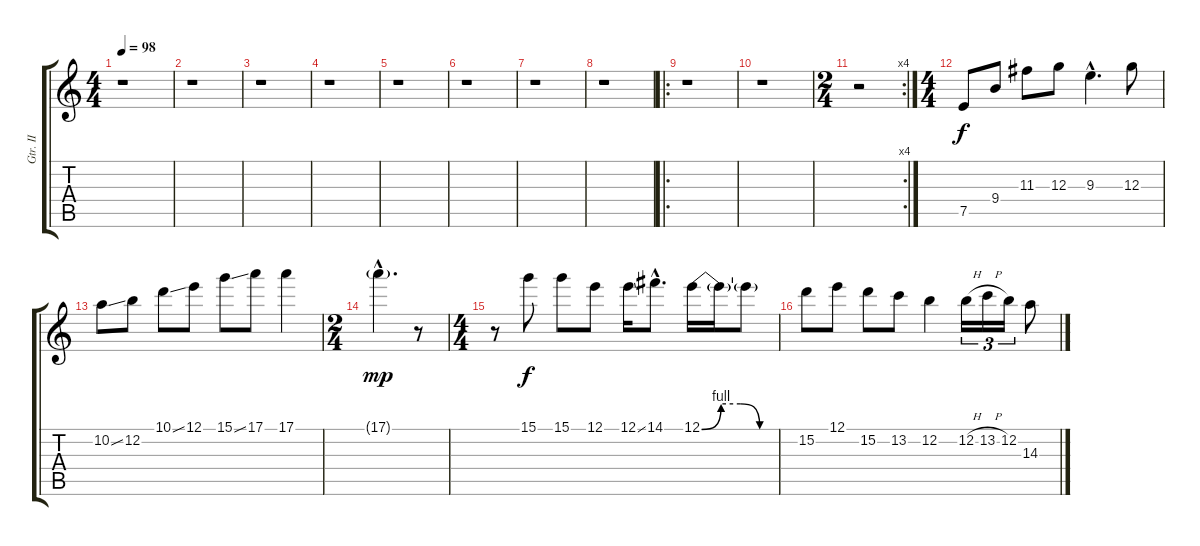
\track ("Gtr. II" "Gtr. II") {instrument distortionguitar}
\staff {score tabs}
\tuning (E4 B3 G3 D3 A2 E2) {hide}
\ts (4 4)
\tempo 98
\clef g2
\ks c
r.1{dy f instrument distortionguitar} |
r.1 |
r.1 |
r.1 |
r.1 |
r.1 |
r.1 |
r.1 |
\ro
r.1 |
r.1 |
\rc 4
\ts (2 4)
r.2 |
\ts (4 4)
7.5.8{instrument distortionguitar} 9.4.8 11.3.8 12.3.8 9.3{hac}.4{d} 12.3.8 |
10.2{ss}.8 12.2.8 10.1{ss}.8 12.1.8 15.1{ss}.8 17.1.8 17.1.4 |
\ts (2 4)
17.1{g hac}.4{d dy mp} r.8 |
\ts (4 4)
r.8 15.1.8{dy f} 15.1.8 12.1.8 12.1{ss}.16 14.1{hac}.8{d} 12.1{be (custom 0 0 15 4 30 4 45 0 60 0)}.16 12.1{t}.16 12.1{t}.8 |
15.2.8 12.1.8 15.2.8 13.2.8 12.2.4 12.2{h}.16{tu (3 2)} 13.2{h}.16{tu (3 2)} 12.2.16{tu (3 2)} 14.3.8
